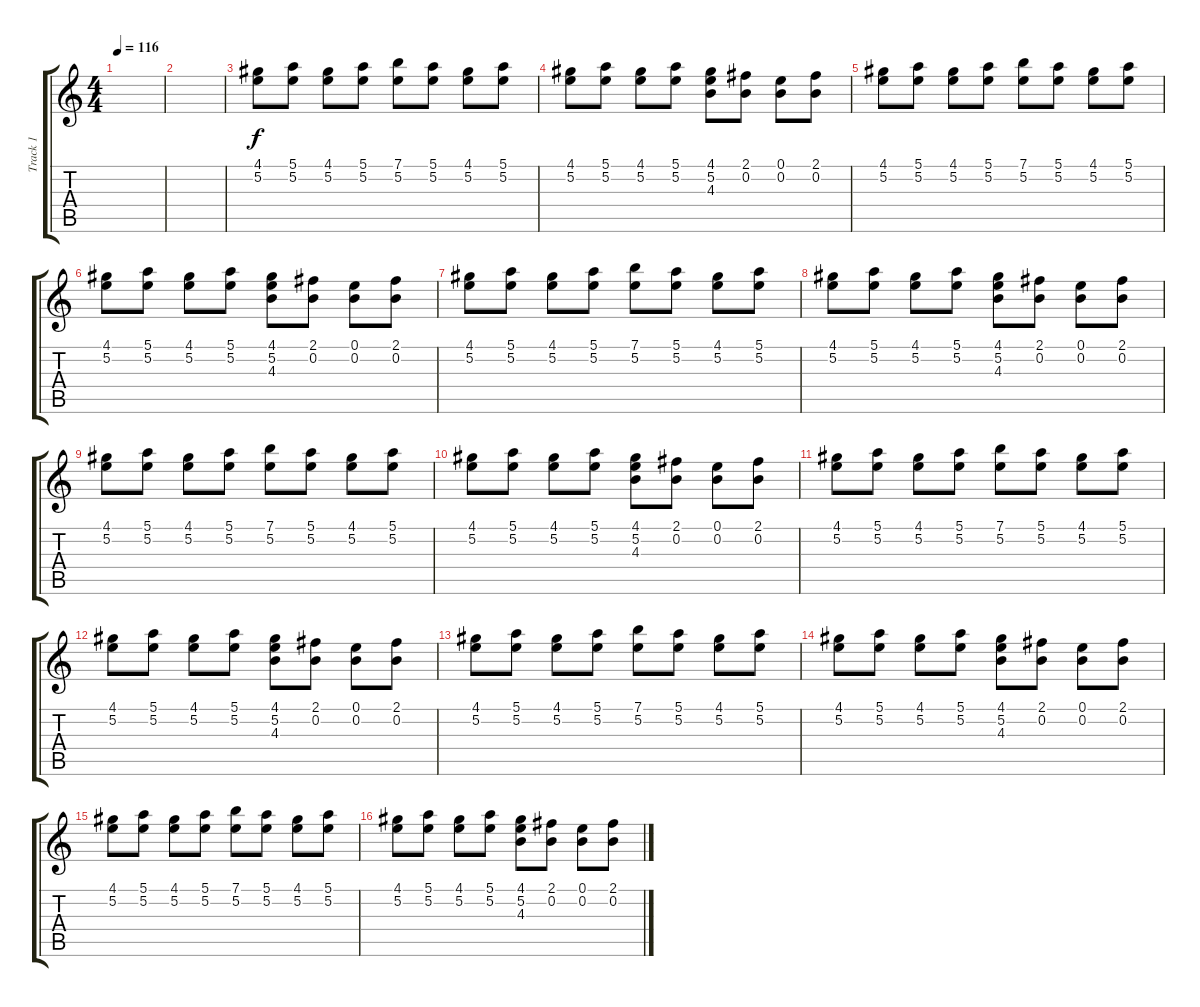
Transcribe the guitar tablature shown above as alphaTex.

\track ("Track 1" "Track 1") {instrument distortionguitar}
\staff {score tabs}
\tuning (E4 B3 G3 D3 A2 D2) {hide}
\ts (4 4)
\tempo 116
\clef g2
\ks c
|
|
(4.1 5.2).8{volume 10} (5.1 5.2).8 (4.1 5.2).8 (5.1 5.2).8 (7.1 5.2).8 (5.1 5.2).8 (4.1 5.2).8 (5.1 5.2).8 |
(4.1 5.2).8 (5.1 5.2).8 (4.1 5.2).8 (5.1 5.2).8 (4.1 5.2 4.3).8 (2.1 0.2).8 (0.1 0.2).8 (2.1 0.2).8 |
(4.1 5.2).8 (5.1 5.2).8 (4.1 5.2).8 (5.1 5.2).8 (7.1 5.2).8 (5.1 5.2).8 (4.1 5.2).8 (5.1 5.2).8 |
(4.1 5.2).8 (5.1 5.2).8 (4.1 5.2).8 (5.1 5.2).8 (4.1 5.2 4.3).8 (2.1 0.2).8 (0.1 0.2).8 (2.1 0.2).8 |
(4.1 5.2).8 (5.1 5.2).8 (4.1 5.2).8 (5.1 5.2).8 (7.1 5.2).8 (5.1 5.2).8 (4.1 5.2).8 (5.1 5.2).8 |
(4.1 5.2).8 (5.1 5.2).8 (4.1 5.2).8 (5.1 5.2).8 (4.1 5.2 4.3).8 (2.1 0.2).8 (0.1 0.2).8 (2.1 0.2).8 |
(4.1 5.2).8 (5.1 5.2).8 (4.1 5.2).8 (5.1 5.2).8 (7.1 5.2).8 (5.1 5.2).8 (4.1 5.2).8 (5.1 5.2).8 |
(4.1 5.2).8 (5.1 5.2).8 (4.1 5.2).8 (5.1 5.2).8 (4.1 5.2 4.3).8 (2.1 0.2).8 (0.1 0.2).8 (2.1 0.2).8 |
(4.1 5.2).8 (5.1 5.2).8 (4.1 5.2).8 (5.1 5.2).8 (7.1 5.2).8 (5.1 5.2).8 (4.1 5.2).8 (5.1 5.2).8 |
(4.1 5.2).8 (5.1 5.2).8 (4.1 5.2).8 (5.1 5.2).8 (4.1 5.2 4.3).8 (2.1 0.2).8 (0.1 0.2).8 (2.1 0.2).8 |
(4.1 5.2).8 (5.1 5.2).8 (4.1 5.2).8 (5.1 5.2).8 (7.1 5.2).8 (5.1 5.2).8 (4.1 5.2).8 (5.1 5.2).8 |
(4.1 5.2).8 (5.1 5.2).8 (4.1 5.2).8 (5.1 5.2).8 (4.1 5.2 4.3).8 (2.1 0.2).8 (0.1 0.2).8 (2.1 0.2).8 |
(4.1 5.2).8 (5.1 5.2).8 (4.1 5.2).8 (5.1 5.2).8 (7.1 5.2).8 (5.1 5.2).8 (4.1 5.2).8 (5.1 5.2).8 |
(4.1 5.2).8 (5.1 5.2).8 (4.1 5.2).8 (5.1 5.2).8 (4.1 5.2 4.3).8 (2.1 0.2).8 (0.1 0.2).8 (2.1 0.2).8
